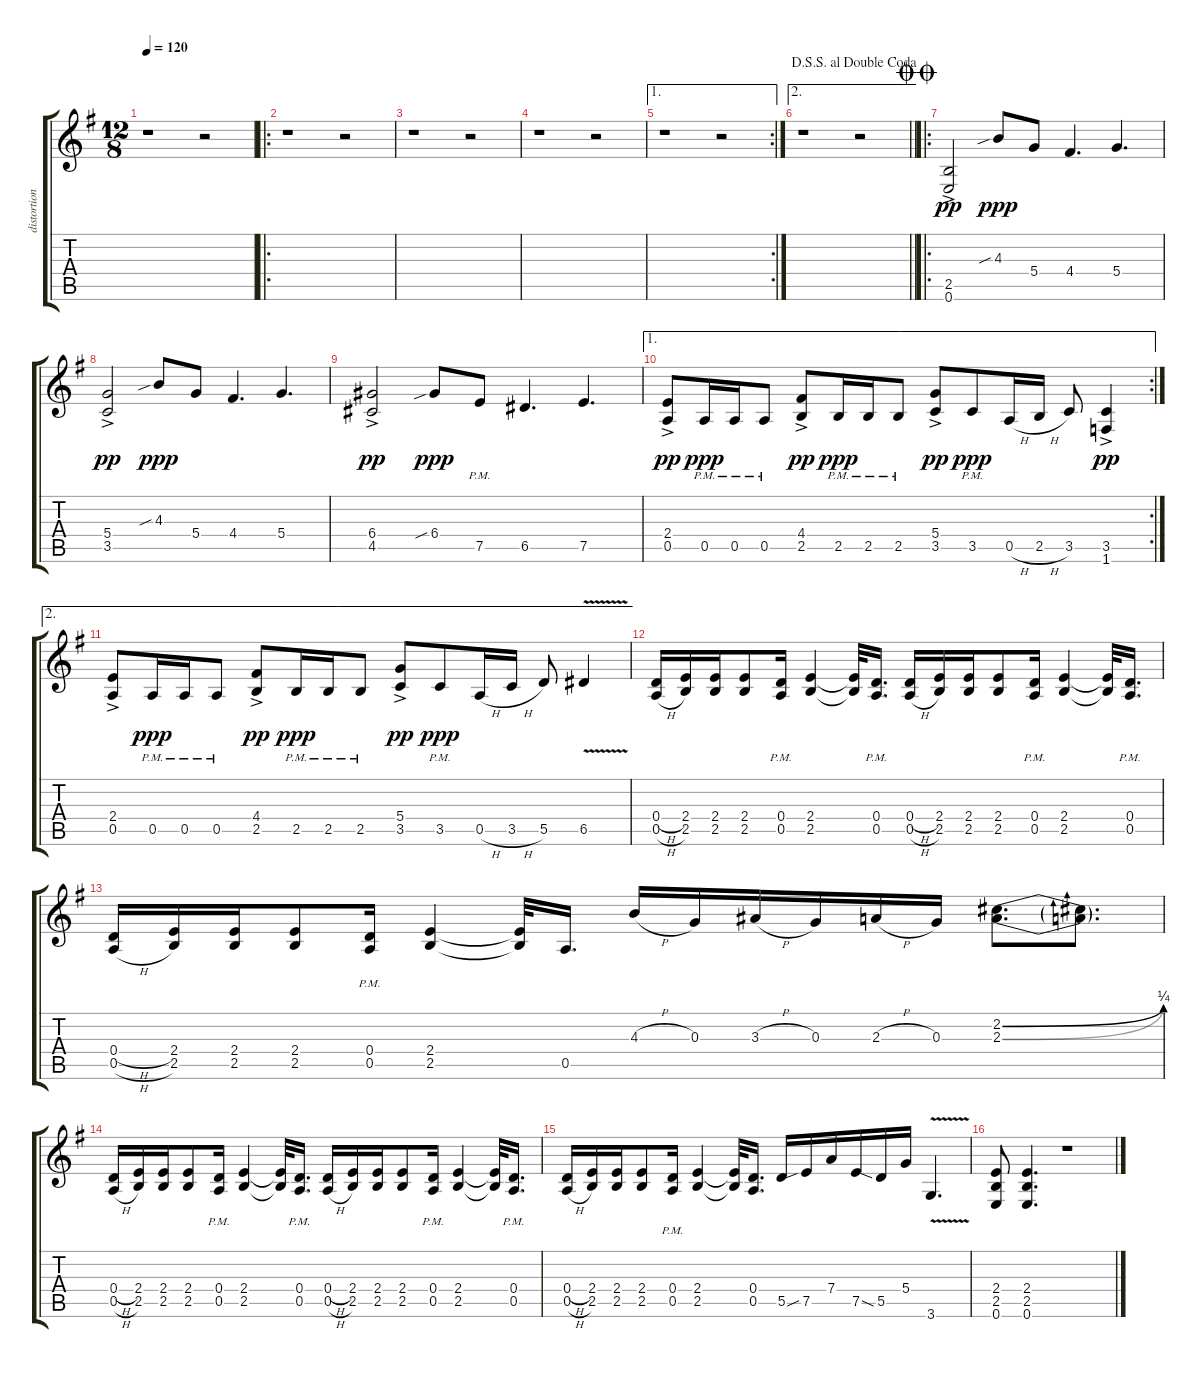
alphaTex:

\track ("distortion guitar" "distortion") {instrument distortionguitar}
\staff {score tabs}
\tuning (E4 B3 G3 D3 A2 E2) {hide}
\ts (12 8)
\tempo 120
\clef g2
\ks g
r.1{dy f} r.2 |
\ro
r.1 r.2 |
r.1 r.2 |
r.1 r.2 |
\ae 1
\rc 2
r.1 r.2 |
\ae 2
\jump dalsegnosegnoaldoublecoda
\barLineRight lightlight
r.1 r.2 |
\ro
\jump doublecoda
(2.5{ac} 0.6{ac}).2{dy pp} 4.3{sib}.8{dy ppp} 5.4.8 4.4.4{d} 5.4.4{d} |
(5.4{ac} 3.5{ac}).2{dy pp} 4.3{sib}.8{dy ppp} 5.4.8 4.4.4{d} 5.4.4{d} |
(6.4{ac} 4.5{ac}).2{dy pp} 6.4{sib}.8{dy ppp} 7.5{pm}.8 6.5.4{d} 7.5.4{d} |
\ae 1
\rc 2
(2.4{ac} 0.5{ac}).8{dy pp} 0.5{pm}.16{dy ppp} 0.5{pm}.16 0.5{pm}.8 (4.4{ac} 2.5{ac}).8{dy pp} 2.5{pm}.16{dy ppp} 2.5{pm}.16 2.5{pm}.8 (5.4{ac} 3.5{ac}).8{dy pp} 3.5{pm}.8{dy ppp} 0.5{h}.16 2.5{h}.16 3.5.8 (3.5{ac} 1.6{ac}).4{dy pp} |
\ae 2
(2.4{ac} 0.5{ac}).8 0.5{pm}.16{dy ppp} 0.5{pm}.16 0.5{pm}.8 (4.4{ac} 2.5{ac}).8{dy pp} 2.5{pm}.16{dy ppp} 2.5{pm}.16 2.5{pm}.8 (5.4{ac} 3.5{ac}).8{dy pp} 3.5{pm}.8{dy ppp} 0.5{h}.16 3.5{h}.16 5.5.8 6.5{v}.4 |
(0.4{h} 0.5{h}).16 (2.4 2.5).16 (2.4 2.5).16 (2.4 2.5).8 (0.4{pm} 0.5{pm}).16 (2.4 2.5).4 (2.4{t} 2.5{t}).32 (0.4{pm} 0.5{pm}).16{d} (0.4{h} 0.5{h}).16 (2.4 2.5).16 (2.4 2.5).16 (2.4 2.5).8 (0.4{pm} 0.5{pm}).16 (2.4 2.5).4 (2.4{t} 2.5{t}).32 (0.4{pm} 0.5{pm}).16{d} |
(0.4{h} 0.5{h}).16 (2.4 2.5).16 (2.4 2.5).16 (2.4 2.5).8 (0.4{pm} 0.5{pm}).16 (2.4 2.5).4 (2.4{t} 2.5{t}).32 0.5.16{d} 4.3{h}.16 0.3.16 3.3{h}.16 0.3.16 2.3{h}.16 0.3.16 (2.2{be (bend 0 0 60 1)} 2.3{be (bend 0 0 60 1)}).8{d} (2.2{t} 2.3{t}).8{d} |
(0.4{h} 0.5{h}).16 (2.4 2.5).16 (2.4 2.5).16 (2.4 2.5).8 (0.4{pm} 0.5{pm}).16 (2.4 2.5).4 (2.4{t} 2.5{t}).32 (0.4{pm} 0.5{pm}).16{d} (0.4{h} 0.5{h}).16 (2.4 2.5).16 (2.4 2.5).16 (2.4 2.5).8 (0.4{pm} 0.5{pm}).16 (2.4 2.5).4 (2.4{t} 2.5{t}).32 (0.4{pm} 0.5{pm}).16{d} |
(0.4{h} 0.5{h}).16 (2.4 2.5).16 (2.4 2.5).16 (2.4 2.5).8 (0.4{pm} 0.5{pm}).16 (2.4 2.5).4 (2.4{t} 2.5{t}).32 (0.4 0.5).16{d} 5.5.16 7.5{sib}.16 7.4.16 7.5.16 5.5{sia}.16 5.4.16 3.6{v}.4{d} |
(2.4 2.5 0.6).8 (2.4 2.5 0.6).4{d} r.1
